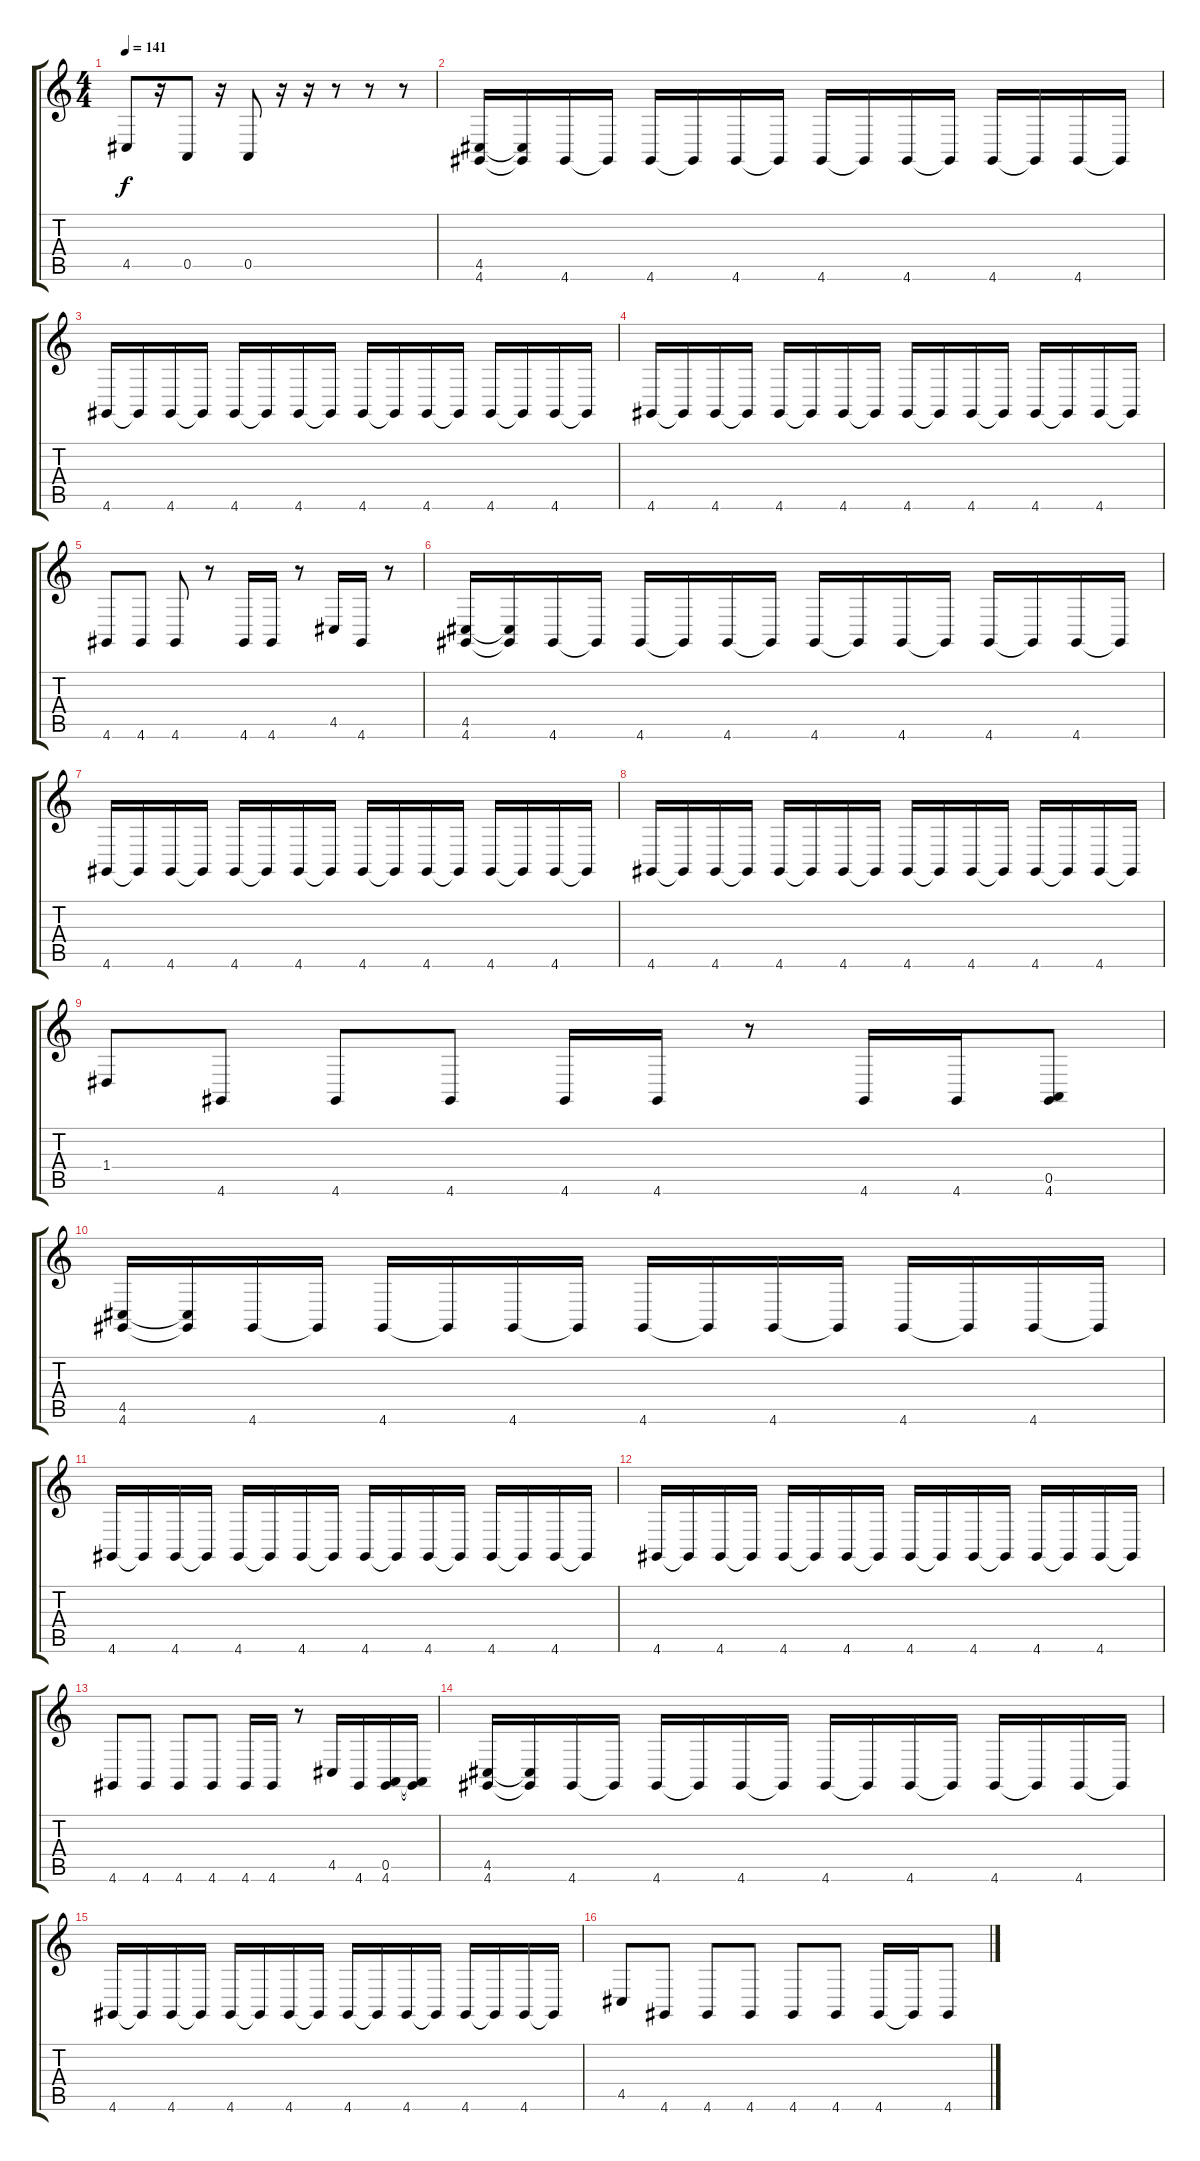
\track "" {instrument acousticgrandpiano}
\staff {score tabs}
\tuning (E4 B3 G3 D3 A2 E2) {hide}
\ts (4 4)
\tempo 141
\clef g2
\ks c
4.5.8{dy f} r.16 0.5.8 r.16 0.5.8 r.16 r.16 r.8 r.8 r.8 |
(4.5 4.6).16 (4.5{t} 4.6{t}).16 4.6.16 4.6{t}.16 4.6.16 4.6{t}.16 4.6.16 4.6{t}.16 4.6.16 4.6{t}.16 4.6.16 4.6{t}.16 4.6.16 4.6{t}.16 4.6.16 4.6{t}.16 |
4.6.16 4.6{t}.16 4.6.16 4.6{t}.16 4.6.16 4.6{t}.16 4.6.16 4.6{t}.16 4.6.16 4.6{t}.16 4.6.16 4.6{t}.16 4.6.16 4.6{t}.16 4.6.16 4.6{t}.16 |
4.6.16 4.6{t}.16 4.6.16 4.6{t}.16 4.6.16 4.6{t}.16 4.6.16 4.6{t}.16 4.6.16 4.6{t}.16 4.6.16 4.6{t}.16 4.6.16 4.6{t}.16 4.6.16 4.6{t}.16 |
4.6.8 4.6.8 4.6.8 r.8 4.6.16 4.6.16 r.8 4.5.16 4.6.16 r.8 |
(4.5 4.6).16 (4.5{t} 4.6{t}).16 4.6.16 4.6{t}.16 4.6.16 4.6{t}.16 4.6.16 4.6{t}.16 4.6.16 4.6{t}.16 4.6.16 4.6{t}.16 4.6.16 4.6{t}.16 4.6.16 4.6{t}.16 |
4.6.16 4.6{t}.16 4.6.16 4.6{t}.16 4.6.16 4.6{t}.16 4.6.16 4.6{t}.16 4.6.16 4.6{t}.16 4.6.16 4.6{t}.16 4.6.16 4.6{t}.16 4.6.16 4.6{t}.16 |
4.6.16 4.6{t}.16 4.6.16 4.6{t}.16 4.6.16 4.6{t}.16 4.6.16 4.6{t}.16 4.6.16 4.6{t}.16 4.6.16 4.6{t}.16 4.6.16 4.6{t}.16 4.6.16 4.6{t}.16 |
1.4.8 4.6.8 4.6.8 4.6.8 4.6.16 4.6.16 r.8 4.6.16 4.6.16 (0.5 4.6).8 |
(4.5 4.6).16 (4.5{t} 4.6{t}).16 4.6.16 4.6{t}.16 4.6.16 4.6{t}.16 4.6.16 4.6{t}.16 4.6.16 4.6{t}.16 4.6.16 4.6{t}.16 4.6.16 4.6{t}.16 4.6.16 4.6{t}.16 |
4.6.16 4.6{t}.16 4.6.16 4.6{t}.16 4.6.16 4.6{t}.16 4.6.16 4.6{t}.16 4.6.16 4.6{t}.16 4.6.16 4.6{t}.16 4.6.16 4.6{t}.16 4.6.16 4.6{t}.16 |
4.6.16 4.6{t}.16 4.6.16 4.6{t}.16 4.6.16 4.6{t}.16 4.6.16 4.6{t}.16 4.6.16 4.6{t}.16 4.6.16 4.6{t}.16 4.6.16 4.6{t}.16 4.6.16 4.6{t}.16 |
4.6.8 4.6.8 4.6.8 4.6.8 4.6.16 4.6.16 r.8 4.5.16 4.6.16 (0.5 4.6).16 (0.5{t} 4.6{t}).16 |
(4.5 4.6).16 (4.5{t} 4.6{t}).16 4.6.16 4.6{t}.16 4.6.16 4.6{t}.16 4.6.16 4.6{t}.16 4.6.16 4.6{t}.16 4.6.16 4.6{t}.16 4.6.16 4.6{t}.16 4.6.16 4.6{t}.16 |
4.6.16 4.6{t}.16 4.6.16 4.6{t}.16 4.6.16 4.6{t}.16 4.6.16 4.6{t}.16 4.6.16 4.6{t}.16 4.6.16 4.6{t}.16 4.6.16 4.6{t}.16 4.6.16 4.6{t}.16 |
4.5.8 4.6.8 4.6.8 4.6.8 4.6.8 4.6.8 4.6.16 4.6{t}.16 4.6.8
